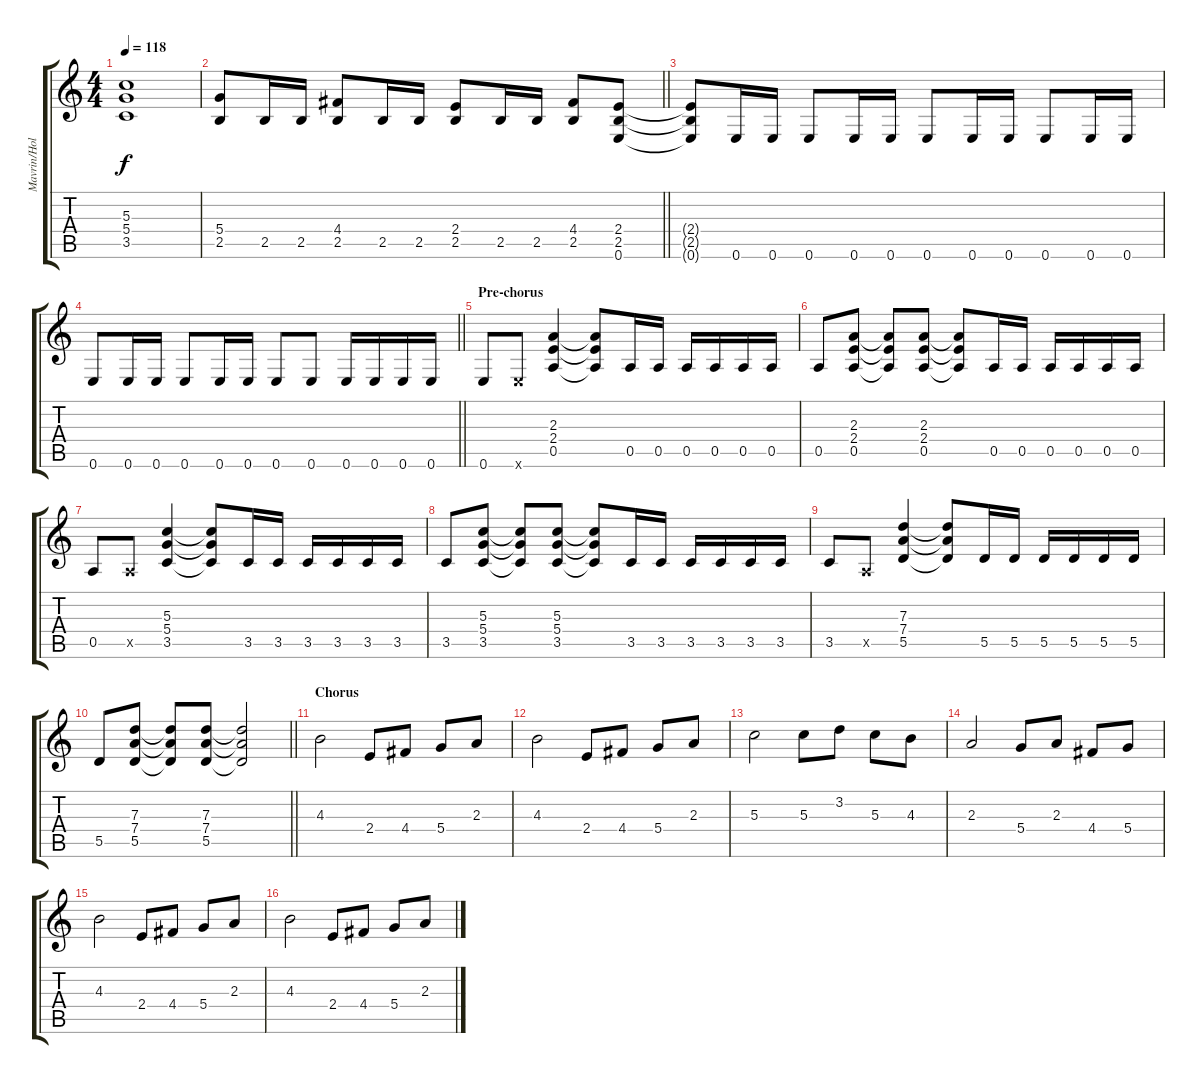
\track ("Mavrin/Holstinin" "Mavrin/Hol") {instrument distortionguitar}
\staff {score tabs}
\tuning (E4 B3 G3 D3 A2 E2) {hide}
\ts (4 4)
\tempo 118
\clef g2
\ks c
(5.3 5.4 3.5).1{dy f} |
\barLineRight lightlight
(5.4 2.5).8 2.5.16 2.5.16 (4.4 2.5).8 2.5.16 2.5.16 (2.4 2.5).8 2.5.16 2.5.16 (4.4 2.5).8 (2.4 2.5 0.6).8 |
(2.4{t} 2.5{t} 0.6{t}).8 0.6.16 0.6.16 0.6.8 0.6.16 0.6.16 0.6.8 0.6.16 0.6.16 0.6.8 0.6.16 0.6.16 |
\barLineRight lightlight
0.6.8 0.6.16 0.6.16 0.6.8 0.6.16 0.6.16 0.6.8 0.6.8 0.6.16 0.6.16 0.6.16 0.6.16 |
\section ("" "Pre-chorus")
0.6.8 0.6{x}.8 (2.3 2.4 0.5).4 (2.3{t} 2.4{t} 0.5{t}).8 0.5.16 0.5.16 0.5.16 0.5.16 0.5.16 0.5.16 |
0.5.8 (2.3 2.4 0.5).8 (2.3{t} 2.4{t} 0.5{t}).8 (2.3 2.4 0.5).8 (2.3{t} 2.4{t} 0.5{t}).8 0.5.16 0.5.16 0.5.16 0.5.16 0.5.16 0.5.16 |
0.5.8 0.5{x}.8 (5.3 5.4 3.5).4 (5.3{t} 5.4{t} 3.5{t}).8 3.5.16 3.5.16 3.5.16 3.5.16 3.5.16 3.5.16 |
3.5.8 (5.3 5.4 3.5).8 (5.3{t} 5.4{t} 3.5{t}).8 (5.3 5.4 3.5).8 (5.3{t} 5.4{t} 3.5{t}).8 3.5.16 3.5.16 3.5.16 3.5.16 3.5.16 3.5.16 |
3.5.8 0.5{x}.8 (7.3 7.4 5.5).4 (7.3{t} 7.4{t} 5.5{t}).8 5.5.16 5.5.16 5.5.16 5.5.16 5.5.16 5.5.16 |
\barLineRight lightlight
5.5.8 (7.3 7.4 5.5).8 (7.3{t} 7.4{t} 5.5{t}).8 (7.3 7.4 5.5).8 (7.3{t} 7.4{t} 5.5{t}).2 |
\section ("" "Chorus")
4.3.2 2.4.8 4.4.8 5.4.8 2.3.8 |
4.3.2 2.4.8 4.4.8 5.4.8 2.3.8 |
5.3.2 5.3.8 3.2.8 5.3.8 4.3.8 |
2.3.2 5.4.8 2.3.8 4.4.8 5.4.8 |
4.3.2 2.4.8 4.4.8 5.4.8 2.3.8 |
4.3.2 2.4.8 4.4.8 5.4.8 2.3.8
